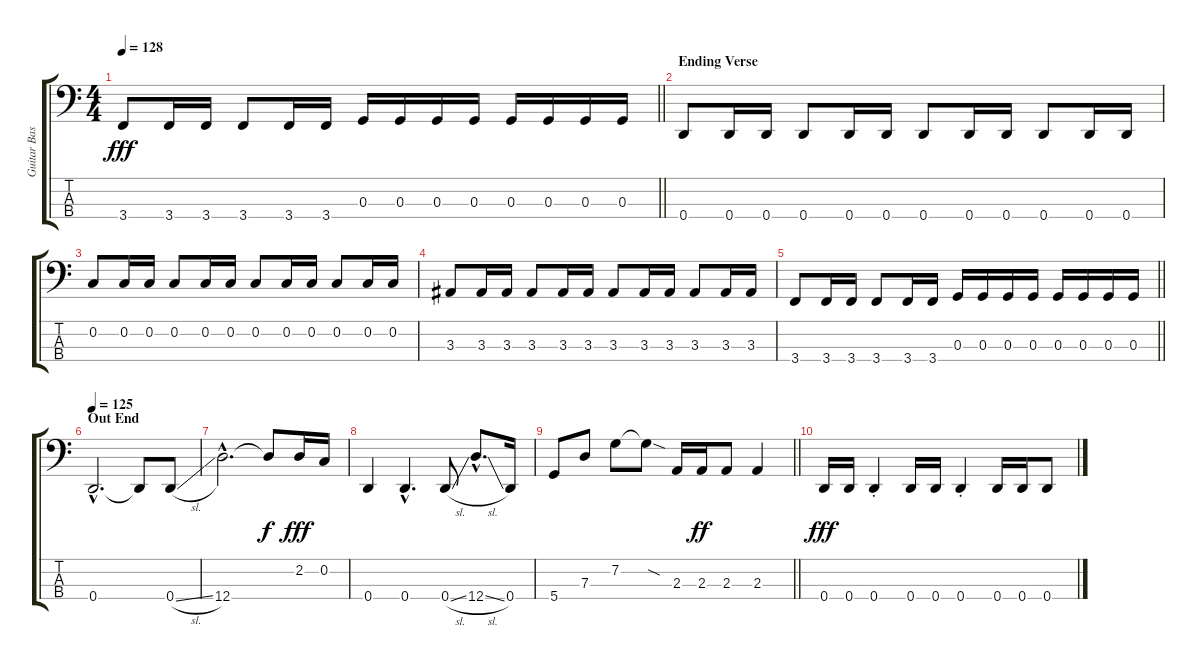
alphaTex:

\track ("Guitar Bass" "Guitar Bas") {instrument electricbassfinger}
\staff {score tabs}
\tuning (F2 C2 G1 D1) {hide}
\ts (4 4)
\tempo 128
\clef f4
\barLineRight lightlight
\ks c
3.4.8{dy fff} 3.4.16 3.4.16 3.4.8 3.4.16 3.4.16 0.3.16 0.3.16 0.3.16 0.3.16 0.3.16 0.3.16 0.3.16 0.3.16 |
\section ("" "Ending Verse")
0.4.8 0.4.16 0.4.16 0.4.8 0.4.16 0.4.16 0.4.8 0.4.16 0.4.16 0.4.8 0.4.16 0.4.16 |
0.2.8 0.2.16 0.2.16 0.2.8 0.2.16 0.2.16 0.2.8 0.2.16 0.2.16 0.2.8 0.2.16 0.2.16 |
3.3.8 3.3.16 3.3.16 3.3.8 3.3.16 3.3.16 3.3.8 3.3.16 3.3.16 3.3.8 3.3.16 3.3.16 |
\barLineRight lightlight
3.4.8 3.4.16 3.4.16 3.4.8 3.4.16 3.4.16 0.3.16 0.3.16 0.3.16 0.3.16 0.3.16 0.3.16 0.3.16 0.3.16 |
\section ("" "Out End")
\tempo 125
0.4{hac}.2{d} 0.4{t}.8 0.4{sl}.8 |
12.4{hac}.2{d} 12.4{t}.8{dy f} 2.2.16{dy fff} 0.2.16 |
0.4.4 0.4{hac}.4{d} 0.4{sl}.8 12.4{sl hac}.8{d} 0.4.16 |
\barLineRight lightlight
5.4.8 7.3.8 7.2.8 7.2{sod t}.8 2.3.16 2.3.16{dy ff} 2.3.8 2.3.4 |
0.4.16{dy fff} 0.4.16 0.4{st}.4 0.4.16 0.4.16 0.4{st}.4 0.4.16 0.4.16 0.4.8
